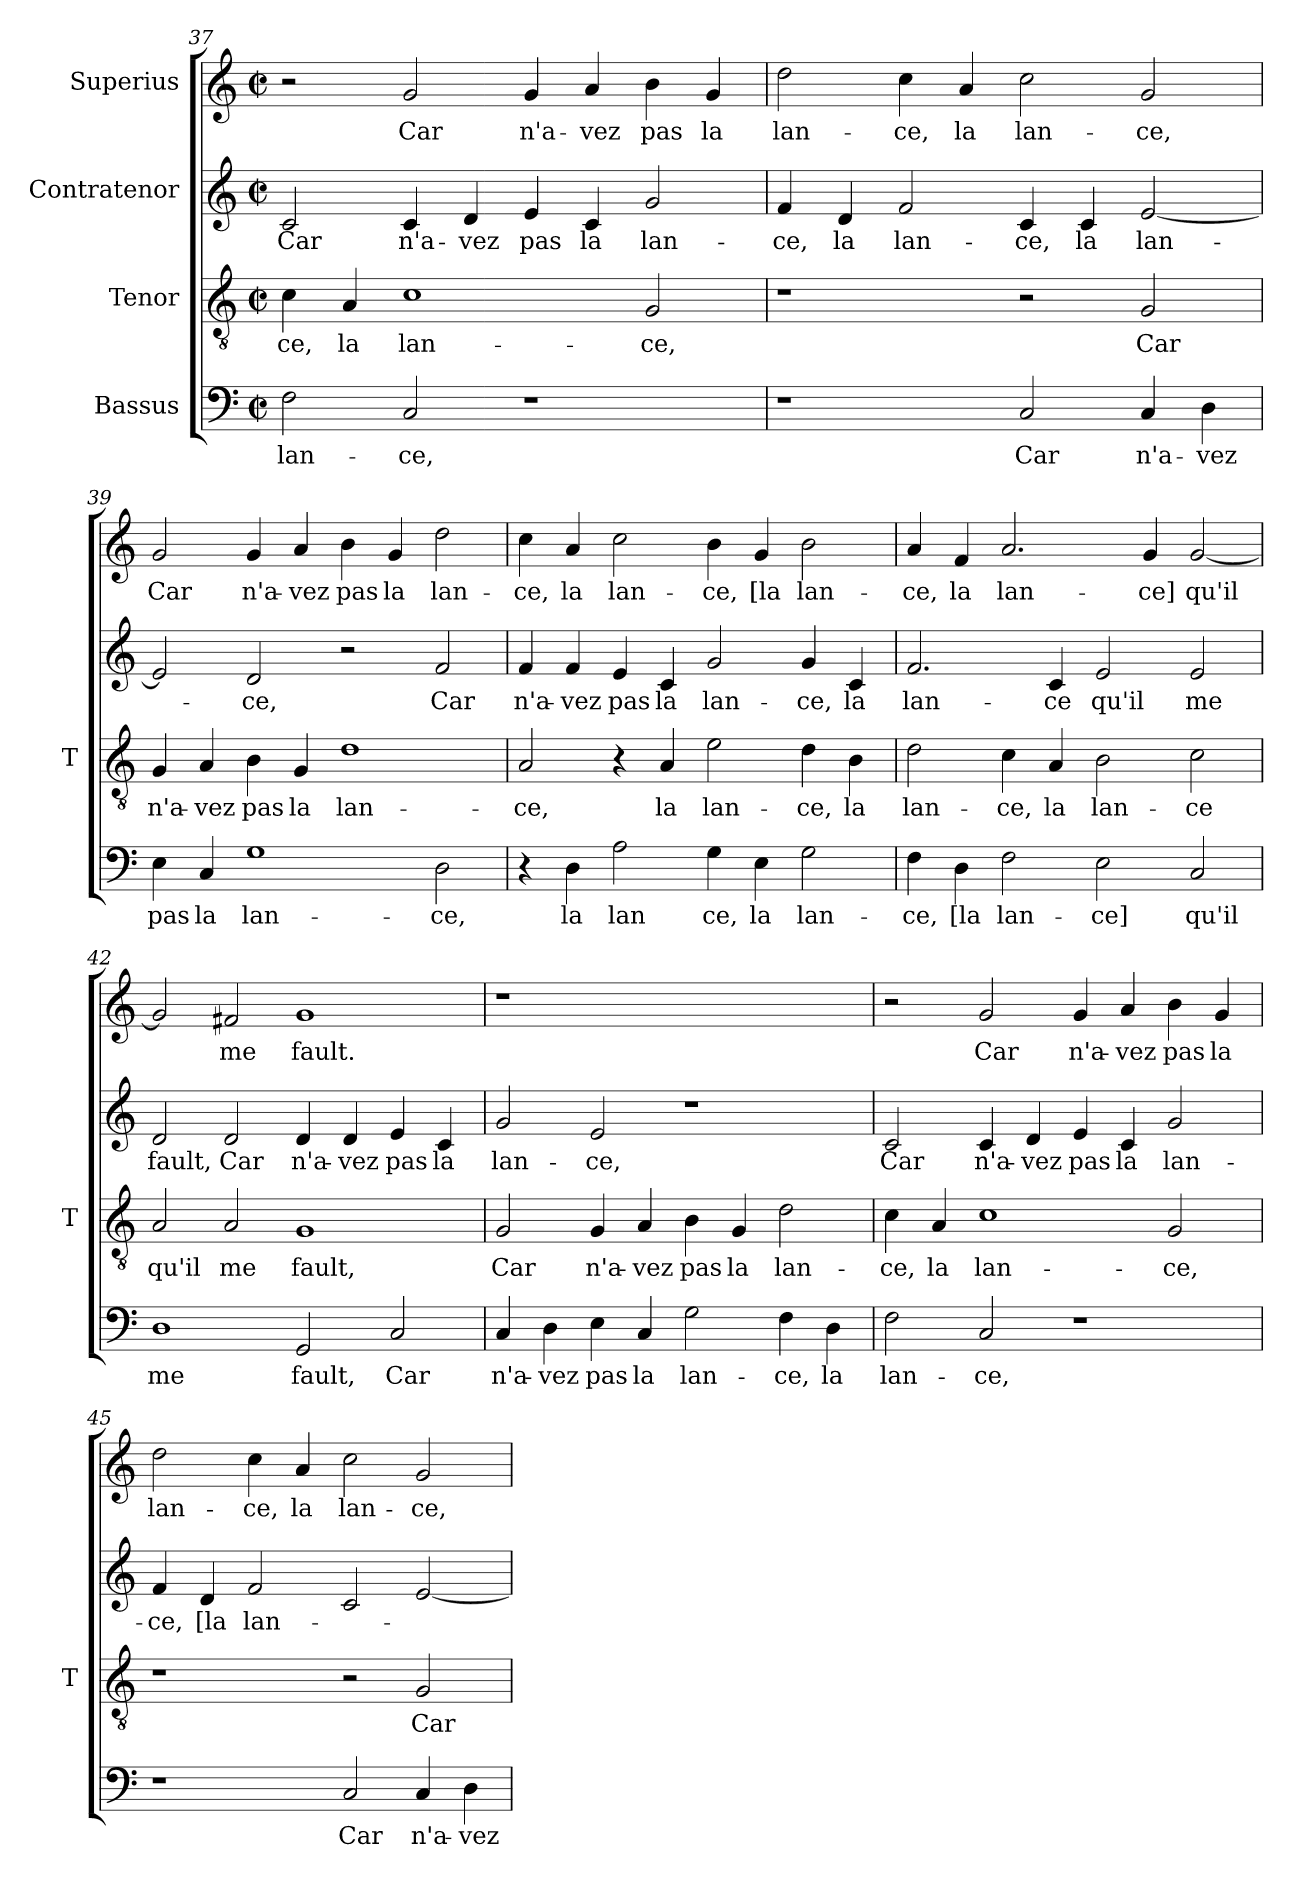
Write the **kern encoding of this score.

**kern	**text	**kern	**text	**kern	**text	**kern	**text
*part4	*part4	*part3	*part3	*part2	*part2	*part1	*part1
*staff4	*staff4	*staff3	*staff3	*staff2	*staff2	*staff1	*staff1
*I"Bassus	*	*I"Tenor	*	*I"Contratenor	*	*I"Superius	*
*	*	*I'T	*	*	*	*	*
*clefF4	*	*clefGv2	*	*clefG2	*	*clefG2	*
*k[]	*	*k[]	*	*k[]	*	*k[]	*
*C:	*	*C:	*	*C:	*	*C:	*
*M2/2	*	*M2/2	*	*M2/2	*	*M2/2	*
*met(c|)	*	*met(c|)	*	*met(c|)	*	*met(c|)	*
=37	=37	=37	=37	=37	=37	=37	=37
2F	lan-	4c	-ce,	2c	-Car	2r	.
.	.	4A	-la	.	.	.	.
2C	-ce,	1c	lan-	4c	n'a-	2g	-Car
.	.	.	.	4d	-vez	.	.
1r	.	.	.	4e	-pas	4g	n'a-
.	.	.	.	4c	-la	4a	-vez
.	.	2G	-ce,	2g	lan-	4b	-pas
.	.	.	.	.	.	4g	-la
=38	=38	=38	=38	=38	=38	=38	=38
1r	.	1r	.	4f	-ce,	2dd	lan-
.	.	.	.	4d	-la	.	.
.	.	.	.	2f	lan-	4cc	-ce,
.	.	.	.	.	.	4a	-la
2C	-Car	2r	.	4c	-ce,	2cc	lan-
.	.	.	.	4c	-la	.	.
4C	n'a-	2G	-Car	[2e	lan-	2g	-ce,
4D	-vez	.	.	.	.	.	.
!!LO:PB:g=z
=39	=39	=39	=39	=39	=39	=39	=39
4E	-pas	4G	n'a-	2e]	.	2g	-Car
4C	-la	4A	-vez	.	.	.	.
1G	lan-	4B	-pas	2d	-ce,	4g	n'a-
.	.	4G	-la	.	.	4a	-vez
.	.	1d	lan-	2r	.	4b	-pas
.	.	.	.	.	.	4g	-la
2D	-ce,	.	.	2f	-Car	2dd	lan-
=40	=40	=40	=40	=40	=40	=40	=40
4r	.	2A	-ce,	4f	n'a-	4cc	-ce,
4D	-la	.	.	4f	-vez	4a	-la
2A	-lan	4r	.	4e	-pas	2cc	lan-
.	.	4A	-la	4c	-la	.	.
4G	-ce,	2e	lan-	2g	lan-	4b	-ce,
4E	-la	.	.	.	.	4g	-[la
2G	lan-	4d	-ce,	4g	-ce,	2b	lan-
.	.	4B	-la	4c	-la	.	.
=41	=41	=41	=41	=41	=41	=41	=41
4F	-ce,	2d	lan-	2.f	lan-	4a	-ce,
4D	-[la	.	.	.	.	4f	-la
2F	lan-	4c	-ce,	.	.	2.a	lan-
.	.	4A	-la	4c	-ce	.	.
2E	-ce]	2B	lan-	2e	-qu'il	.	.
.	.	.	.	.	.	4g	-ce]
2C	-qu'il	2c	-ce	2e	-me	[2g	-qu'il
!!LO:PB:g=z
=42	=42	=42	=42	=42	=42	=42	=42
1D	-me	2A	-qu'il	2d	-fault,	2g]	.
.	.	2A	-me	2d	-Car	2f#X	-me
2GG	-fault,	1G	-fault,	4d	n'a-	1g	-fault.
.	.	.	.	4d	-vez	.	.
2C	-Car	.	.	4e	-pas	.	.
.	.	.	.	4c	-la	.	.
=43	=43	=43	=43	=43	=43	=43	=43
4C	n'a-	2G	-Car	2g	lan-	1r	.
4D	-vez	.	.	.	.	.	.
4E	-pas	4G	n'a-	2e	-ce,	.	.
4C	-la	4A	-vez	.	.	.	.
2G	lan-	4B	-pas	1r	.	1ryy	.
.	.	4G	-la	.	.	.	.
4F	-ce,	2d	lan-	.	.	.	.
4D	-la	.	.	.	.	.	.
=44	=44	=44	=44	=44	=44	=44	=44
2F	lan-	4c	-ce,	2c	-Car	2r	.
.	.	4A	-la	.	.	.	.
2C	-ce,	1c	lan-	4c	n'a-	2g	-Car
.	.	.	.	4d	-vez	.	.
1r	.	.	.	4e	-pas	4g	n'a-
.	.	.	.	4c	-la	4a	-vez
.	.	2G	-ce,	2g	lan-	4b	-pas
.	.	.	.	.	.	4g	-la
=45	=45	=45	=45	=45	=45	=45	=45
1r	.	1r	.	4f	-ce,	2dd	lan-
.	.	.	.	4d	-[la	.	.
.	.	.	.	2f	lan-	4cc	-ce,
.	.	.	.	.	.	4a	-la
2C	-Car	2r	.	2c	.	2cc	lan-
4C	n'a-	2G	-Car	[2e	.	2g	-ce,
4D	-vez	.	.	.	.	.	.
=	=	=	=	=	=	=	=
*-	*-	*-	*-	*-	*-	*-	*-
